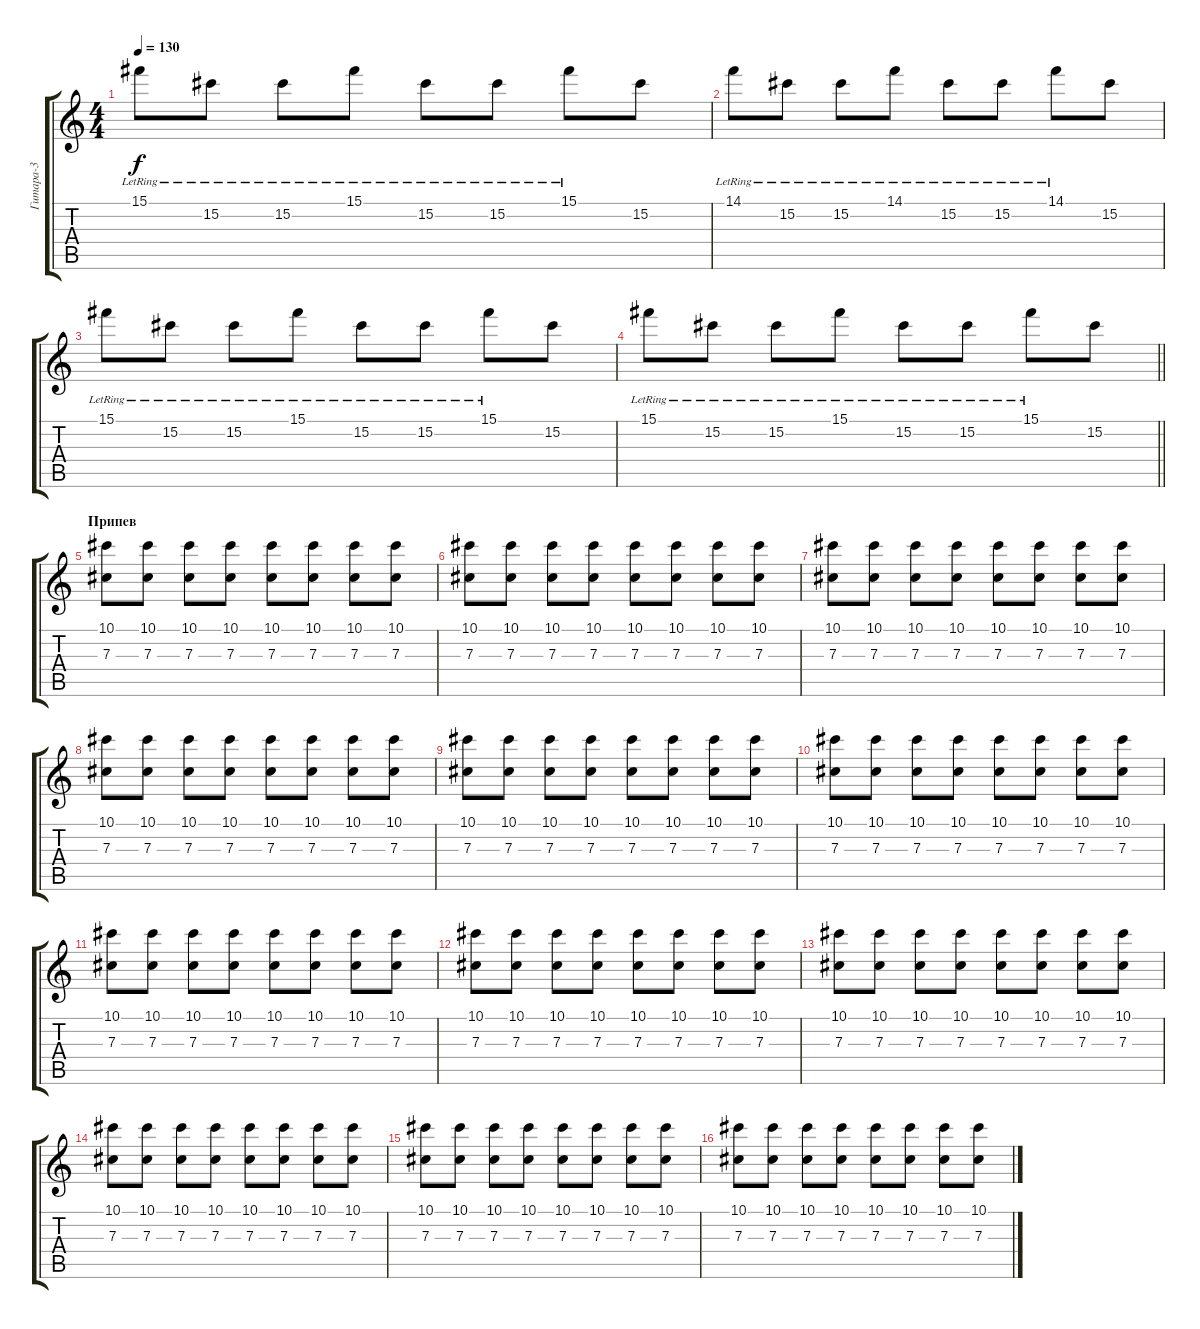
\track ("Гитара-3" "Гитара-3") {instrument electricguitarclean}
\staff {score tabs}
\tuning (Eb4 Bb3 Gb3 Db3 Ab2 Eb2) {hide}
\ts (4 4)
\tempo 130
\clef g2
\ks c
15.1{lr}.8{dy f} 15.2{lr}.8 15.2{lr}.8 15.1{lr}.8 15.2{lr}.8 15.2{lr}.8 15.1{lr}.8 15.2.8 |
14.1{lr}.8 15.2{lr}.8 15.2{lr}.8 14.1{lr}.8 15.2{lr}.8 15.2{lr}.8 14.1{lr}.8 15.2.8 |
15.1{lr}.8 15.2{lr}.8 15.2{lr}.8 15.1{lr}.8 15.2{lr}.8 15.2{lr}.8 15.1{lr}.8 15.2.8 |
\barLineRight lightlight
15.1{lr}.8 15.2{lr}.8 15.2{lr}.8 15.1{lr}.8 15.2{lr}.8 15.2{lr}.8 15.1{lr}.8 15.2.8 |
\section ("" "Припев")
(10.1 7.3).8{instrument electricguitarclean} (10.1 7.3).8 (10.1 7.3).8 (10.1 7.3).8 (10.1 7.3).8 (10.1 7.3).8 (10.1 7.3).8 (10.1 7.3).8 |
(10.1 7.3).8 (10.1 7.3).8 (10.1 7.3).8 (10.1 7.3).8 (10.1 7.3).8 (10.1 7.3).8 (10.1 7.3).8 (10.1 7.3).8 |
(10.1 7.3).8 (10.1 7.3).8 (10.1 7.3).8 (10.1 7.3).8 (10.1 7.3).8 (10.1 7.3).8 (10.1 7.3).8 (10.1 7.3).8 |
(10.1 7.3).8 (10.1 7.3).8 (10.1 7.3).8 (10.1 7.3).8 (10.1 7.3).8 (10.1 7.3).8 (10.1 7.3).8 (10.1 7.3).8 |
(10.1 7.3).8 (10.1 7.3).8 (10.1 7.3).8 (10.1 7.3).8 (10.1 7.3).8 (10.1 7.3).8 (10.1 7.3).8 (10.1 7.3).8 |
(10.1 7.3).8 (10.1 7.3).8 (10.1 7.3).8 (10.1 7.3).8 (10.1 7.3).8 (10.1 7.3).8 (10.1 7.3).8 (10.1 7.3).8 |
(10.1 7.3).8 (10.1 7.3).8 (10.1 7.3).8 (10.1 7.3).8 (10.1 7.3).8 (10.1 7.3).8 (10.1 7.3).8 (10.1 7.3).8 |
(10.1 7.3).8 (10.1 7.3).8 (10.1 7.3).8 (10.1 7.3).8 (10.1 7.3).8 (10.1 7.3).8 (10.1 7.3).8 (10.1 7.3).8 |
(10.1 7.3).8 (10.1 7.3).8 (10.1 7.3).8 (10.1 7.3).8 (10.1 7.3).8 (10.1 7.3).8 (10.1 7.3).8 (10.1 7.3).8 |
(10.1 7.3).8 (10.1 7.3).8 (10.1 7.3).8 (10.1 7.3).8 (10.1 7.3).8 (10.1 7.3).8 (10.1 7.3).8 (10.1 7.3).8 |
(10.1 7.3).8 (10.1 7.3).8 (10.1 7.3).8 (10.1 7.3).8 (10.1 7.3).8 (10.1 7.3).8 (10.1 7.3).8 (10.1 7.3).8 |
(10.1 7.3).8 (10.1 7.3).8 (10.1 7.3).8 (10.1 7.3).8 (10.1 7.3).8 (10.1 7.3).8 (10.1 7.3).8 (10.1 7.3).8
